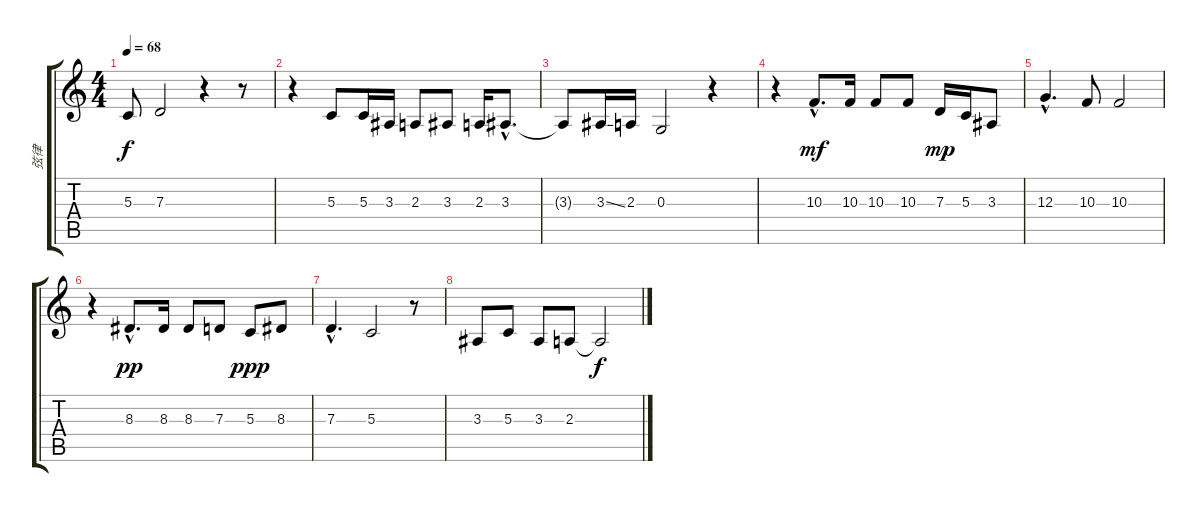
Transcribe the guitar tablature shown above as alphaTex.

\track ("弦律" "弦律") {instrument accordion}
\staff {score tabs}
\tuning (E4 B3 G3 D3 A2 E2) {hide}
\ts (4 4)
\tempo 68
\clef g2
\ks c
5.3.8{dy f} 7.3.2 r.4 r.8 |
r.4 5.3.8 5.3.16 3.3.16 2.3.8 3.3.8 2.3.16 3.3{hac}.8{d} |
3.3{t}.8 3.3{ss}.16 2.3.16 0.3.2 r.4 |
r.4 10.3{hac}.8{d dy mf} 10.3.16 10.3.8 10.3.8 7.3.16{dy mp} 5.3.16 3.3.8 |
12.3{hac}.4{d} 10.3.8 10.3.2 |
r.4 8.3{hac}.8{d dy pp} 8.3.16 8.3.8 7.3.8 5.3.8{dy ppp} 8.3.8 |
7.3{hac}.4{d} 5.3.2 r.8 |
3.3.8 5.3.8 3.3.8 2.3.8 2.3{t}.2{dy f}
